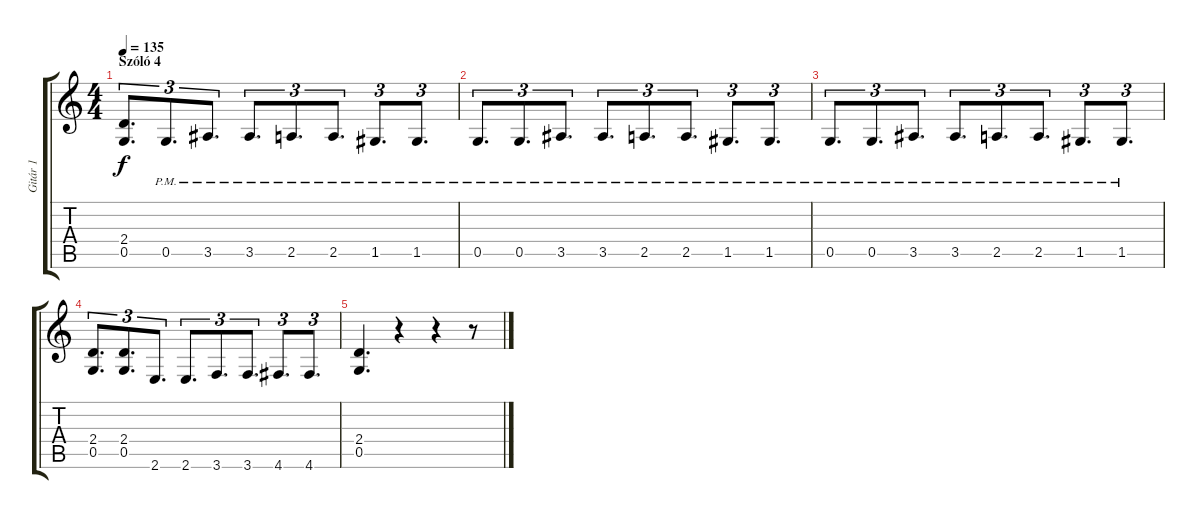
\track ("Gitár 1" "Gitár 1") {instrument overdrivenguitar}
\staff {score tabs}
\tuning (D4 A3 F3 C3 G2 D2) {hide}
\ts (4 4)
\section ("" "Szóló 4")
\tempo 135
\clef g2
\ks c
(2.4 0.5).8{d tu (3 2) dy f} 0.5{pm}.8{d tu (3 2)} 3.5{pm}.8{d tu (3 2)} 3.5{pm}.8{d tu (3 2)} 2.5{pm}.8{d tu (3 2)} 2.5{pm}.8{d tu (3 2)} 1.5{pm}.8{d tu (3 2)} 1.5{pm}.8{d tu (3 2)} |
0.5{pm}.8{d tu (3 2)} 0.5{pm}.8{d tu (3 2)} 3.5{pm}.8{d tu (3 2)} 3.5{pm}.8{d tu (3 2)} 2.5{pm}.8{d tu (3 2)} 2.5{pm}.8{d tu (3 2)} 1.5{pm}.8{d tu (3 2)} 1.5{pm}.8{d tu (3 2)} |
0.5{pm}.8{d tu (3 2)} 0.5{pm}.8{d tu (3 2)} 3.5{pm}.8{d tu (3 2)} 3.5{pm}.8{d tu (3 2)} 2.5{pm}.8{d tu (3 2)} 2.5{pm}.8{d tu (3 2)} 1.5{pm}.8{d tu (3 2)} 1.5{pm}.8{d tu (3 2)} |
(2.4 0.5).8{d tu (3 2)} (2.4 0.5).8{d tu (3 2)} 2.6.8{d tu (3 2)} 2.6.8{d tu (3 2)} 3.6.8{d tu (3 2)} 3.6.8{d tu (3 2)} 4.6.8{d tu (3 2)} 4.6.8{d tu (3 2)} |
(2.4 0.5).4{d} r.4 r.4 r.8
